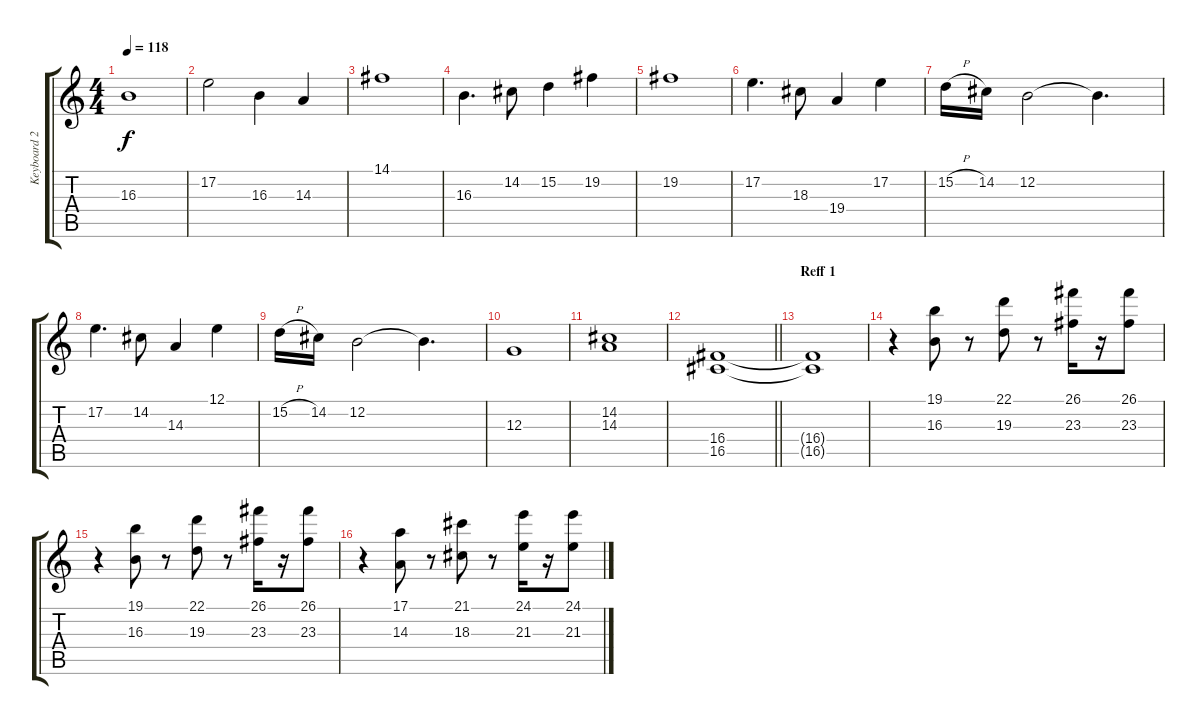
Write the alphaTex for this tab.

\track ("Keyboard 2" "Keyboard 2") {instrument stringensemble1}
\staff {score tabs}
\tuning (E4 B3 G3 D3 A2 E2) {hide}
\ts (4 4)
\tempo 118
\clef g2
\ks c
16.3.1{dy f} |
17.2.2 16.3.4 14.3.4 |
14.1.1 |
16.3.4{d} 14.2.8 15.2.4 19.2.4 |
19.2.1 |
17.2.4{d} 18.3.8 19.4.4 17.2.4 |
15.2{h}.16 14.2.16 12.2.2 12.2{t}.4{d} |
17.2.4{d} 14.2.8 14.3.4 12.1.4 |
15.2{h}.16 14.2.16 12.2.2 12.2{t}.4{d} |
12.3.1 |
(14.2 14.3).1 |
\barLineRight lightlight
(16.4 16.5).1 |
\section ("" "Reff 1")
(16.4{t} 16.5{t}).1 |
r.4 (19.1 16.3).8 r.8 (22.1 19.3).8 r.8 (26.1 23.3).16 r.16 (26.1 23.3).8 |
r.4 (19.1 16.3).8 r.8 (22.1 19.3).8 r.8 (26.1 23.3).16 r.16 (26.1 23.3).8 |
r.4 (17.1 14.3).8 r.8 (21.1 18.3).8 r.8 (24.1 21.3).16 r.16 (24.1 21.3).8
